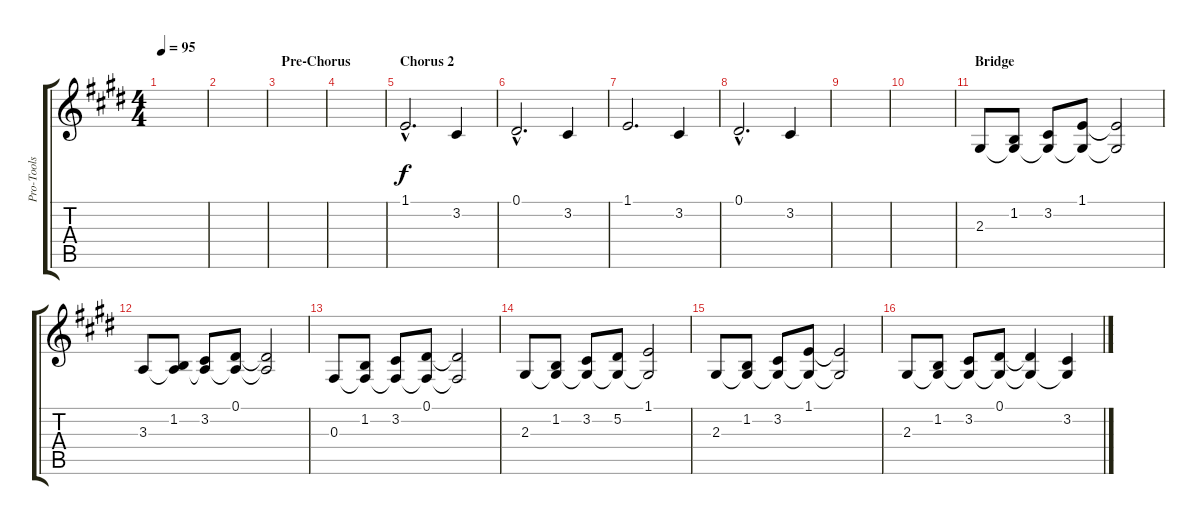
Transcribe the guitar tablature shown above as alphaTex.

\track ("Pro-Tools" "Pro-Tools") {instrument brightacousticpiano}
\staff {score tabs}
\tuning (Eb4 Bb3 Gb3 Db3 Ab2 Eb2) {hide}
\ts (4 4)
\tempo 95
\clef g2
\ks c#minor
|
|
\section ("" "Pre-Chorus")
|
|
\section ("" "Chorus 2")
1.1{hac}.2{d} 3.2.4 |
0.1{hac}.2{d} 3.2.4 |
1.1.2{d} 3.2.4 |
0.1{hac}.2{d} 3.2.4 |
|
|
\section ("" "Bridge")
2.3.8 (1.2 2.3{t}).8 (3.2 2.3{t}).8 (1.1 2.3{t}).8 (1.1{t} 2.3{t}).2 |
3.3.8 (1.2 3.3{t}).8 (3.2 3.3{t}).8 (0.1 3.3{t}).8 (0.1{t} 3.3{t}).2 |
0.3.8 (1.2 0.3{t}).8 (3.2 0.3{t}).8 (0.1 0.3{t}).8 (0.1{t} 0.3{t}).2 |
2.3.8 (1.2 2.3{t}).8 (3.2 2.3{t}).8 (5.2 2.3{t}).8 (1.1 2.3{t}).2 |
2.3.8 (1.2 2.3{t}).8 (3.2 2.3{t}).8 (1.1 2.3{t}).8 (1.1{t} 2.3{t}).2 |
2.3.8 (1.2 2.3{t}).8 (3.2 2.3{t}).8 (0.1 2.3{t}).8 (0.1{t} 2.3{t}).4 (3.2 2.3{t}).4
